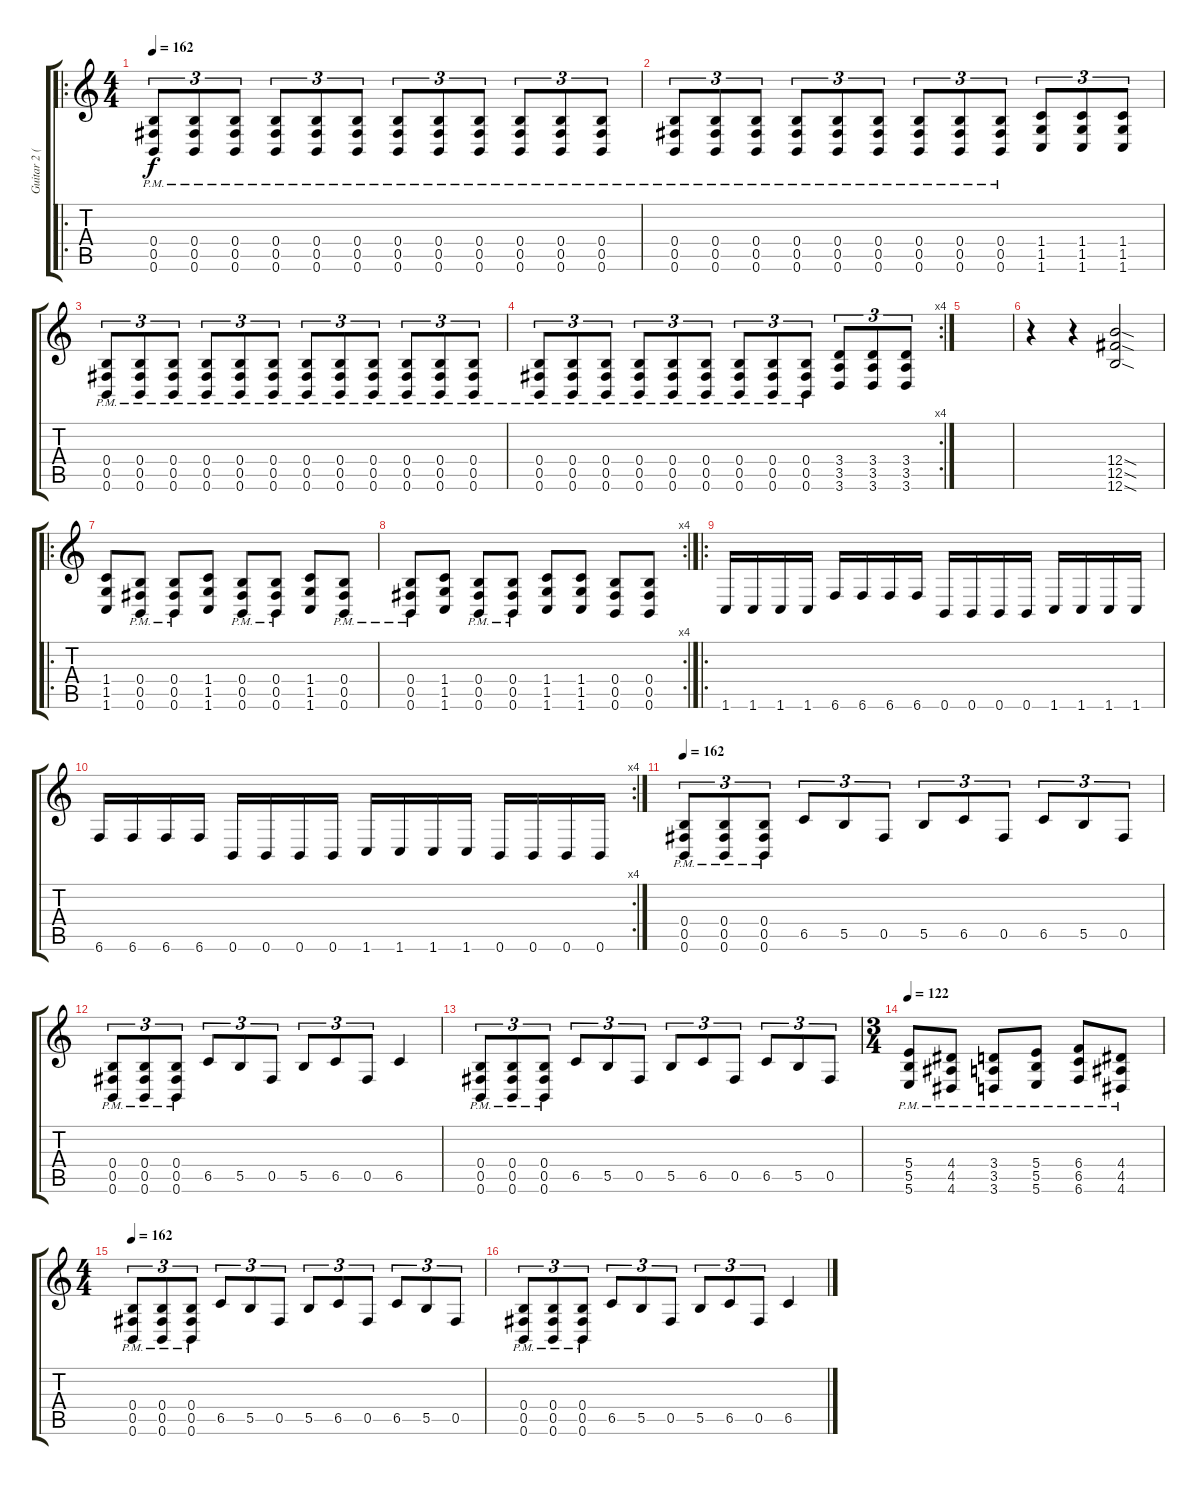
\track ("Guitar 2 (Dist.)" "Guitar 2 (") {instrument overdrivenguitar}
\staff {score tabs}
\tuning (Db4 Ab3 E3 B2 Gb2 B1) {hide}
\ro
\ts (4 4)
\tempo 162
\clef g2
\ks c
(0.4{pm} 0.5{pm} 0.6{pm}).8{tu (3 2) dy f} (0.4{pm} 0.5{pm} 0.6{pm}).8{tu (3 2)} (0.4{pm} 0.5{pm} 0.6{pm}).8{tu (3 2)} (0.4{pm} 0.5{pm} 0.6{pm}).8{tu (3 2)} (0.4{pm} 0.5{pm} 0.6{pm}).8{tu (3 2)} (0.4{pm} 0.5{pm} 0.6{pm}).8{tu (3 2)} (0.4{pm} 0.5{pm} 0.6{pm}).8{tu (3 2)} (0.4{pm} 0.5{pm} 0.6{pm}).8{tu (3 2)} (0.4{pm} 0.5{pm} 0.6{pm}).8{tu (3 2)} (0.4{pm} 0.5{pm} 0.6{pm}).8{tu (3 2)} (0.4{pm} 0.5{pm} 0.6{pm}).8{tu (3 2)} (0.4{pm} 0.5{pm} 0.6{pm}).8{tu (3 2)} |
(0.4{pm} 0.5{pm} 0.6{pm}).8{tu (3 2)} (0.4{pm} 0.5{pm} 0.6{pm}).8{tu (3 2)} (0.4{pm} 0.5{pm} 0.6{pm}).8{tu (3 2)} (0.4{pm} 0.5{pm} 0.6{pm}).8{tu (3 2)} (0.4{pm} 0.5{pm} 0.6{pm}).8{tu (3 2)} (0.4{pm} 0.5{pm} 0.6{pm}).8{tu (3 2)} (0.4{pm} 0.5{pm} 0.6{pm}).8{tu (3 2)} (0.4{pm} 0.5{pm} 0.6{pm}).8{tu (3 2)} (0.4{pm} 0.5{pm} 0.6{pm}).8{tu (3 2)} (1.4 1.5 1.6).8{tu (3 2)} (1.4 1.5 1.6).8{tu (3 2)} (1.4 1.5 1.6).8{tu (3 2)} |
(0.4{pm} 0.5{pm} 0.6{pm}).8{tu (3 2)} (0.4{pm} 0.5{pm} 0.6{pm}).8{tu (3 2)} (0.4{pm} 0.5{pm} 0.6{pm}).8{tu (3 2)} (0.4{pm} 0.5{pm} 0.6{pm}).8{tu (3 2)} (0.4{pm} 0.5{pm} 0.6{pm}).8{tu (3 2)} (0.4{pm} 0.5{pm} 0.6{pm}).8{tu (3 2)} (0.4{pm} 0.5{pm} 0.6{pm}).8{tu (3 2)} (0.4{pm} 0.5{pm} 0.6{pm}).8{tu (3 2)} (0.4{pm} 0.5{pm} 0.6{pm}).8{tu (3 2)} (0.4{pm} 0.5{pm} 0.6{pm}).8{tu (3 2)} (0.4{pm} 0.5{pm} 0.6{pm}).8{tu (3 2)} (0.4{pm} 0.5{pm} 0.6{pm}).8{tu (3 2)} |
\rc 4
(0.4{pm} 0.5{pm} 0.6{pm}).8{tu (3 2)} (0.4{pm} 0.5{pm} 0.6{pm}).8{tu (3 2)} (0.4{pm} 0.5{pm} 0.6{pm}).8{tu (3 2)} (0.4{pm} 0.5{pm} 0.6{pm}).8{tu (3 2)} (0.4{pm} 0.5{pm} 0.6{pm}).8{tu (3 2)} (0.4{pm} 0.5{pm} 0.6{pm}).8{tu (3 2)} (0.4{pm} 0.5{pm} 0.6{pm}).8{tu (3 2)} (0.4{pm} 0.5{pm} 0.6{pm}).8{tu (3 2)} (0.4{pm} 0.5{pm} 0.6{pm}).8{tu (3 2)} (3.4 3.5 3.6).8{tu (3 2)} (3.4 3.5 3.6).8{tu (3 2)} (3.4 3.5 3.6).8{tu (3 2)} |
|
r.4 r.4 (12.4{sod} 12.5{sod} 12.6{sod}).2 |
\ro
(1.4 1.5 1.6).8 (0.4{pm} 0.5{pm} 0.6{pm}).8 (0.4{pm} 0.5{pm} 0.6{pm}).8 (1.4 1.5 1.6).8 (0.4{pm} 0.5{pm} 0.6{pm}).8 (0.4{pm} 0.5{pm} 0.6{pm}).8 (1.4 1.5 1.6).8 (0.4{pm} 0.5{pm} 0.6{pm}).8 |
\rc 4
(0.4{pm} 0.5{pm} 0.6{pm}).8 (1.4 1.5 1.6).8 (0.4{pm} 0.5{pm} 0.6{pm}).8 (0.4{pm} 0.5{pm} 0.6{pm}).8 (1.4 1.5 1.6).8 (1.4 1.5 1.6).8 (0.4 0.5 0.6).8 (0.4 0.5 0.6).8 |
\ro
1.6.16{volume 11} 1.6.16 1.6.16 1.6.16 6.6.16 6.6.16 6.6.16 6.6.16 0.6.16 0.6.16 0.6.16 0.6.16 1.6.16 1.6.16 1.6.16 1.6.16 |
\rc 4
6.6.16 6.6.16 6.6.16 6.6.16 0.6.16 0.6.16 0.6.16 0.6.16 1.6.16 1.6.16 1.6.16 1.6.16 0.6.16 0.6.16 0.6.16 0.6.16 |
\tempo 162
(0.4{pm} 0.5{pm} 0.6{pm}).8{tu (3 2) volume 11} (0.4{pm} 0.5{pm} 0.6{pm}).8{tu (3 2)} (0.4{pm} 0.5{pm} 0.6{pm}).8{tu (3 2)} 6.5.8{tu (3 2)} 5.5.8{tu (3 2)} 0.5.8{tu (3 2)} 5.5.8{tu (3 2)} 6.5.8{tu (3 2)} 0.5.8{tu (3 2)} 6.5.8{tu (3 2)} 5.5.8{tu (3 2)} 0.5.8{tu (3 2)} |
(0.4{pm} 0.5{pm} 0.6).8{tu (3 2)} (0.4{pm} 0.5{pm} 0.6{pm}).8{tu (3 2)} (0.4{pm} 0.5{pm} 0.6{pm}).8{tu (3 2)} 6.5.8{tu (3 2)} 5.5.8{tu (3 2)} 0.5.8{tu (3 2)} 5.5.8{tu (3 2)} 6.5.8{tu (3 2)} 0.5.8{tu (3 2)} 6.5.4 |
(0.4{pm} 0.5{pm} 0.6{pm}).8{tu (3 2)} (0.4{pm} 0.5{pm} 0.6{pm}).8{tu (3 2)} (0.4{pm} 0.5{pm} 0.6{pm}).8{tu (3 2)} 6.5.8{tu (3 2)} 5.5.8{tu (3 2)} 0.5.8{tu (3 2)} 5.5.8{tu (3 2)} 6.5.8{tu (3 2)} 0.5.8{tu (3 2)} 6.5.8{tu (3 2)} 5.5.8{tu (3 2)} 0.5.8{tu (3 2)} |
\ts (3 4)
\tempo 122
(5.4{pm} 5.5{pm} 5.6{pm}).8 (4.4{pm} 4.5{pm} 4.6{pm}).8 (3.4{pm} 3.5{pm} 3.6{pm}).8 (5.4{pm} 5.5{pm} 5.6{pm}).8 (6.4{pm} 6.5{pm} 6.6{pm}).8 (4.4{pm} 4.5{pm} 4.6{pm}).8 |
\ts (4 4)
\tempo 162
(0.4{pm} 0.5{pm} 0.6{pm}).8{tu (3 2)} (0.4{pm} 0.5{pm} 0.6{pm}).8{tu (3 2)} (0.4{pm} 0.5{pm} 0.6{pm}).8{tu (3 2)} 6.5.8{tu (3 2)} 5.5.8{tu (3 2)} 0.5.8{tu (3 2)} 5.5.8{tu (3 2)} 6.5.8{tu (3 2)} 0.5.8{tu (3 2)} 6.5.8{tu (3 2)} 5.5.8{tu (3 2)} 0.5.8{tu (3 2)} |
(0.4{pm} 0.5{pm} 0.6).8{tu (3 2)} (0.4{pm} 0.5{pm} 0.6{pm}).8{tu (3 2)} (0.4{pm} 0.5{pm} 0.6{pm}).8{tu (3 2)} 6.5.8{tu (3 2)} 5.5.8{tu (3 2)} 0.5.8{tu (3 2)} 5.5.8{tu (3 2)} 6.5.8{tu (3 2)} 0.5.8{tu (3 2)} 6.5.4
